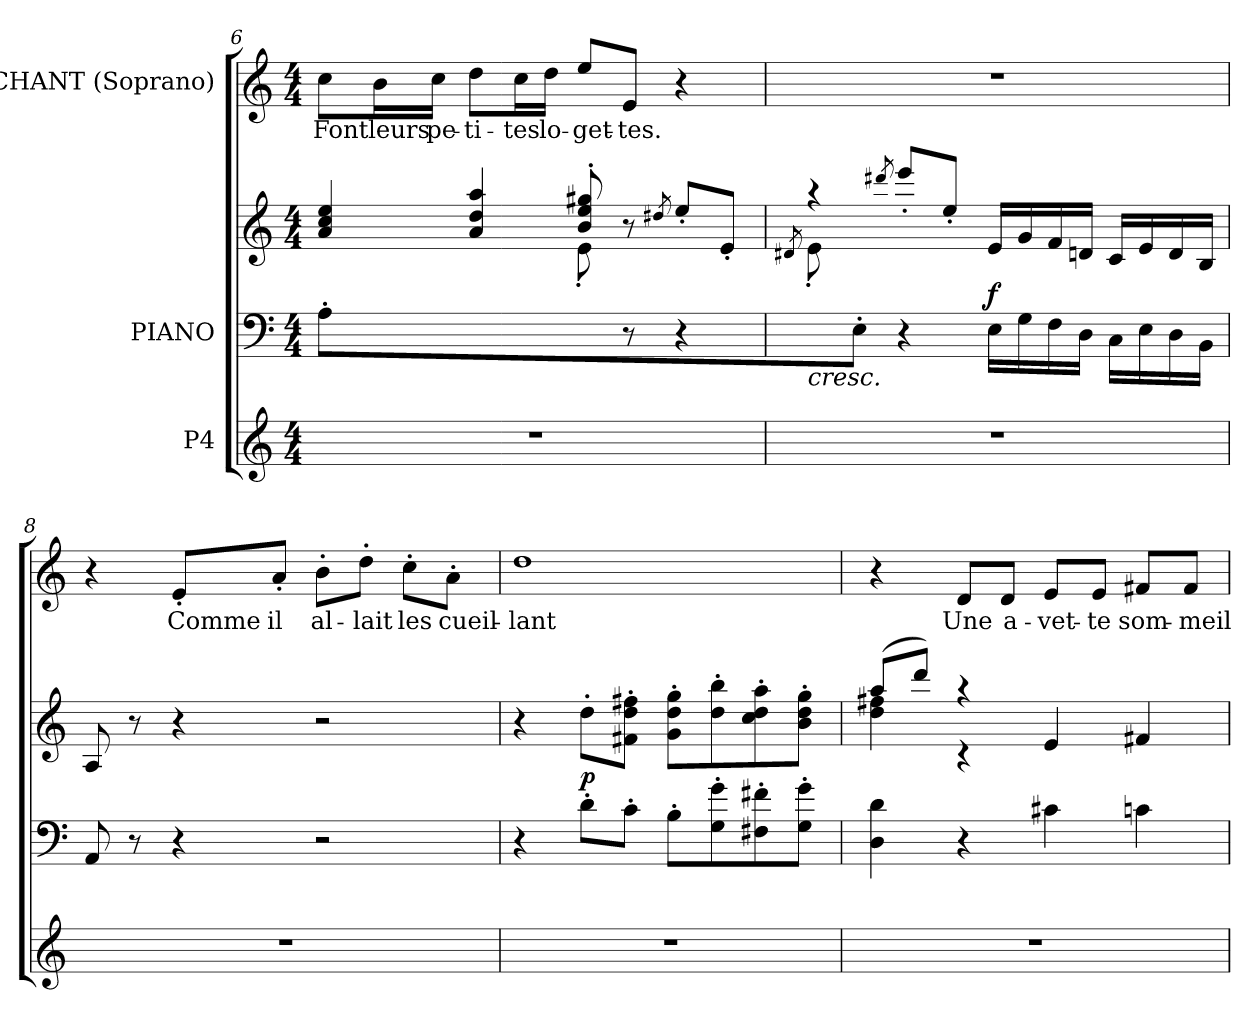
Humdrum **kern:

**kern	**kern	**kern	**dynam	**kern	**text
*part3	*part2	*part2	*part2	*part1	*part1
*staff4	*staff3	*staff2	*staff2/3	*staff1	*staff1
*I"P4	*I"PIANO	*	*	*I"CHANT (Soprano)	*
!!LO:LB:g=z
*clefG2	*clefF4	*clefG2	*	*clefG2	*
*k[]	*k[]	*k[]	*	*k[]	*
*C:	*C:	*C:	*	*C:	*
*M4/4	*M4/4	*M4/4	*	*M4/4	*
=6	=6	=6	=6	=6	=6
*	*	*^	*	*	*
!	!	!	!	!	!	!LO:LY:b
1r	8A'<\L	4a/ 4cc/ 4ee/	8ryy	.	8cc\L	Font
!	!	!	!	!	!	!LO:LY:b
.	2ryy	.	8g'<\	.	16b\L	leurs
!	!	!	!	!	!	!LO:LY:b
.	.	.	.	.	16cc\JJ	pe-
!	!	!	!	!	!	!LO:LY:b
.	.	4a/ 4dd/ 4aa/	8f#X'>'<\	.	8dd\L	-ti-
!	!	!	!	!	!	!LO:LY:b
.	.	.	8fn'<\J	.	16cc\L	-tes
!	!	!	!	!	!	!LO:LY:b
.	.	.	.	.	16dd\JJ	lo-
!	!	!	!	!	!	!LO:LY:b
.	.	8b/'> 8ee/'> 8gg#X/'>	8e'<\	.	8ee/L	-get-
!	!	!	!	!	!	!LO:LY:b
.	8r	8r	4.ryy	.	8e/J	-tes.
.	.	8qdd#X/	.	.	.	.
.	4r	8ee'</L	.	.	4r	.
.	.	8e'</J	.	.	.	.
=7	=7	=7	=7	=7	=7	=7
.	.	.	8qd#X/	.	.	.
!	!LO:TX:b:i:t=cresc.	!	!	!	!	!
1r	8ryy	4raa	8e'>\L	.	1r	.
.	8E'>\J	.	2..ryy	.	.	.
.	.	8qddd#X/	.	.	.	.
.	4r	8eee'</L	.	.	.	.
.	.	8ee'</J	.	.	.	.
!	!	!	!	!LO:DY:a=2	!	!
.	16E\LL	16e/LL	.	f	.	.
.	16G\	16g/	.	.	.	.
.	16F\	16f/	.	.	.	.
.	16D\JJ	16d/JJ	.	.	.	.
.	16C\LL	16c/LL	.	.	.	.
.	16E\	16e/	.	.	.	.
.	16D\	16d/	.	.	.	.
.	16BB\JJ	16B/JJ	.	.	.	.
*	*	*v	*v	*	*	*
=8	=8	=8	=8	=8	=8
1r	8AA/	8A/	.	4r	.
.	8r	8r	.	.	.
!	!	!	!	!	!LO:LY:b
.	4r	4r	.	8e'</L	Comme
!	!	!	!	!	!LO:LY:b
.	.	.	.	8a'</J	il
!	!	!	!	!	!LO:LY:b
.	2r	2r	.	8b'>\L	al-
!	!	!	!	!	!LO:LY:b
.	.	.	.	8dd'>\J	-lait
!	!	!	!	!	!LO:LY:b
.	.	.	.	8cc'>\L	les
!	!	!	!	!	!LO:LY:b
.	.	.	.	8a'<\J	cueil-
!!LO:PB:g=z
=9	=9	=9	=9	=9	=9
!	!	!	!	!	!LO:LY:b
1r	4r	4r	.	1dd	-lant
!	!	!	!LO:DY:a=2	!	!
.	8d'>\L	8dd'>\L	p	.	.
.	8c'>\J	8f#X\'> 8dd\'> 8ff#X\'>J	.	.	.
.	8B'>\L	8g\'> 8dd\'> 8gg\'>L	.	.	.
.	8G\'> 8g\'>	8dd\'> 8bb\'>	.	.	.
.	8F#X\'> 8f#X\'>	8cc\'> 8dd\'> 8aa\'>	.	.	.
.	8G\'> 8g\'>J	8b\'> 8dd\'> 8gg\'>J	.	.	.
=10	=10	=10	=10	=10	=10
*	*	*^	*	*	*
1r	4D\ 4d\	(>8aa/L	4dd\ 4ff#X\	.	4r	.
.	.	8ddd/J)	.	.	.	.
!	!	!	!	!	!	!LO:LY:b
.	4r	4raa	4rc	.	8d/L	Une
!	!	!	!	!	!	!LO:LY:b
.	.	.	.	.	8d/J	a-
!	!	!	!	!	!	!LO:LY:b
.	4c#X\	4e/	2ryy	.	8e/L	-vet-
!	!	!	!	!	!	!LO:LY:b
.	.	.	.	.	8e/J	-te
!	!	!	!	!	!	!LO:LY:b
.	4cn\	4f#X/	.	.	8f#X/L	som-
!	!	!	!	!	!	!LO:LY:b
.	.	.	.	.	8f#/J	-meil-
*	*	*v	*v	*	*	*
=	=	=	=	=	=
*-	*-	*-	*-	*-	*-
